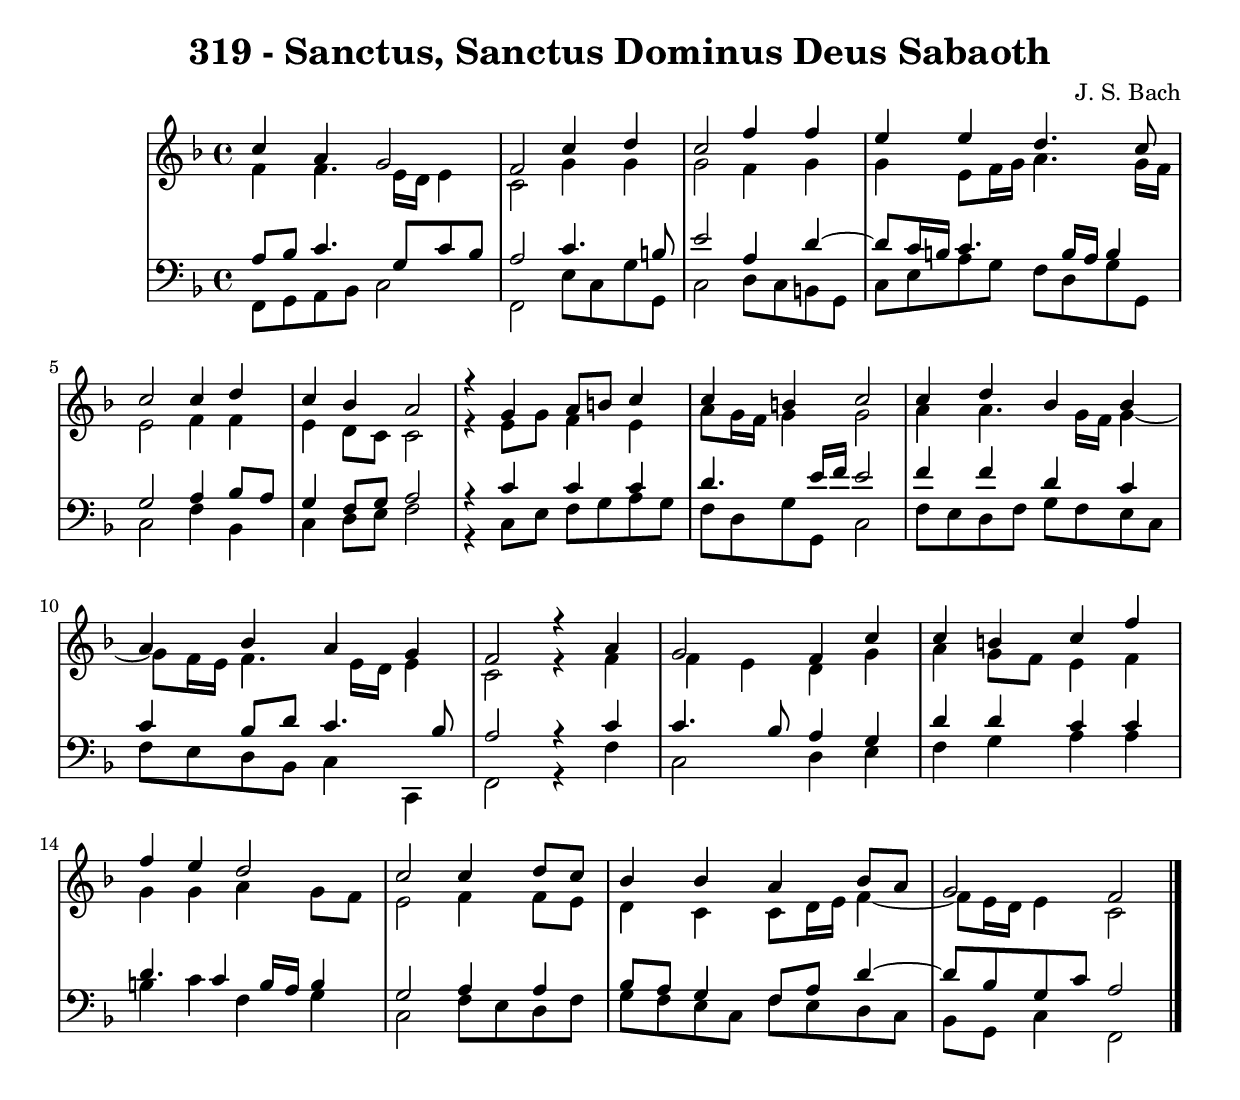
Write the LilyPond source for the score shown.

\version "2.10.33"

\header {
  title = "319 - Sanctus, Sanctus Dominus Deus Sabaoth"
  composer = "J. S. Bach"
}


global = {
  \time 4/4
  \key f \major
}


soprano = \relative c'' {
  c4 a4 g2 
  f2 c'4 d4 
  c2 f4 f4 
  e4 e4 d4. c8 
  c2 c4 d4   %5
  c4 bes4 a2 
  r4 g4 a8 b8 c4 
  c4 b4 c2 
  c4 d4 bes4 bes4 
  a4 bes4 a4 g4   %10
  f2 r4 a4 
  g2 f4 c'4 
  c4 b4 c4 f4 
  f4 e4 d2 
  c2 c4 d8 c8   %15
  bes4 bes4 a4 bes8 a8 
  g2 f2 
  
}

alto = \relative c' {
  f4 f4. e16 d16 e4 
  c2 g'4 g4 
  g2 f4 g4 
  g4 e8 f16 g16 a4. g16 f16 
  e2 f4 f4   %5
  e4 d8 c8 c2 
  r4 e8 g8 f4 e4 
  a8 g16 f16 g4 g2 
  a4 a4. g16 f16 g4~ 
  g8 f16 e16 f4. e16 d16 e4   %10
  c2 r4 f4 
  f4 e4 d4 g4 
  a4 g8 f8 e4 f4 
  g4 g4 a4 g8 f8 
  e2 f4 f8 e8   %15
  d4 c4 c8 d16 e16 f4~ 
  f8 e16 d16 e4 c2 
  
}

tenor = \relative c' {
  a8 bes8 c4. g8 c8 bes8 
  a2 c4. b8 
  e2 a,4 d4~ 
  d8 c16 b16 c4. b16 a16 b4 
  g2 a4 bes8 a8   %5
  g4 f8 g8 a2 
  r4 c4 c4 c4 
  d4. e16 f16 e2 
  f4 f4 d4 c4 
  c4 bes8 d8 c4. bes8   %10
  a2 r4 c4 
  c4. bes8 a4 g4 
  d'4 d4 c4 c4 
  d4. c4 b16 a16 b4 
  g2 a4 a4   %15
  bes8 a8 g4 f8 a8 d4~ 
  d8 bes8 g8 c8 a2 
  
}

baixo = \relative c, {
  f8 g8 a8 bes8 c2 
  f,2 e'8 c8 g'8 g,8 
  c2 d8 c8 b8 g8 
  c8 e8 a8 g8 f8 d8 g8 g,8 
  c2 f4 bes,4   %5
  c4 d8 e8 f2 
  r4 c8 e8 f8 g8 a8 g8 
  f8 d8 g8 g,8 c2 
  f8 e8 d8 f8 g8 f8 e8 c8 
  f8 e8 d8 bes8 c4 c,4   %10
  f2 r4 f'4 
  c2 d4 e4 
  f4 g4 a4 a4 
  b4 c4 f,4 g4 
  c,2 f8 e8 d8 f8   %15
  g8 f8 e8 c8 f8 e8 d8 c8 
  bes8 g8 c4 f,2 
  
}

\score {
  <<
    \new StaffGroup <<
      \override StaffGroup.SystemStartBracket #'style = #'line 
      \new Staff {
        <<
          \global
          \new Voice = "soprano" { \voiceOne \soprano }
          \new Voice = "alto" { \voiceTwo \alto }
        >>
      }
      \new Staff {
        <<
          \global
          \clef "bass"
          \new Voice = "tenor" {\voiceOne \tenor }
          \new Voice = "baixo" { \voiceTwo \baixo \bar "|."}
        >>
      }
    >>
  >>
  \layout {}
  \midi {}
}